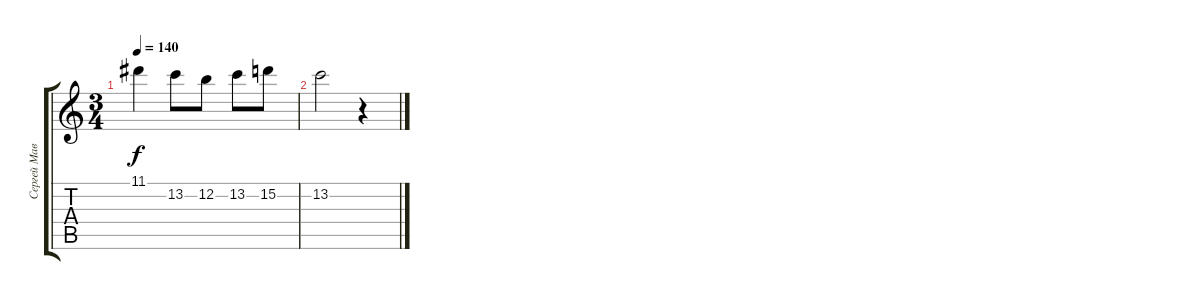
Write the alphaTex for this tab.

\track ("Сергей Маврин" "Сергей Мав") {instrument overdrivenguitar}
\staff {score tabs}
\tuning (E4 B3 G3 D3 A2 E2) {hide}
\ts (3 4)
\tempo 140
\clef g2
\ks c
11.1.4{dy f} 13.2.8 12.2.8 13.2.8 15.2.8 |
13.2.2 r.4
